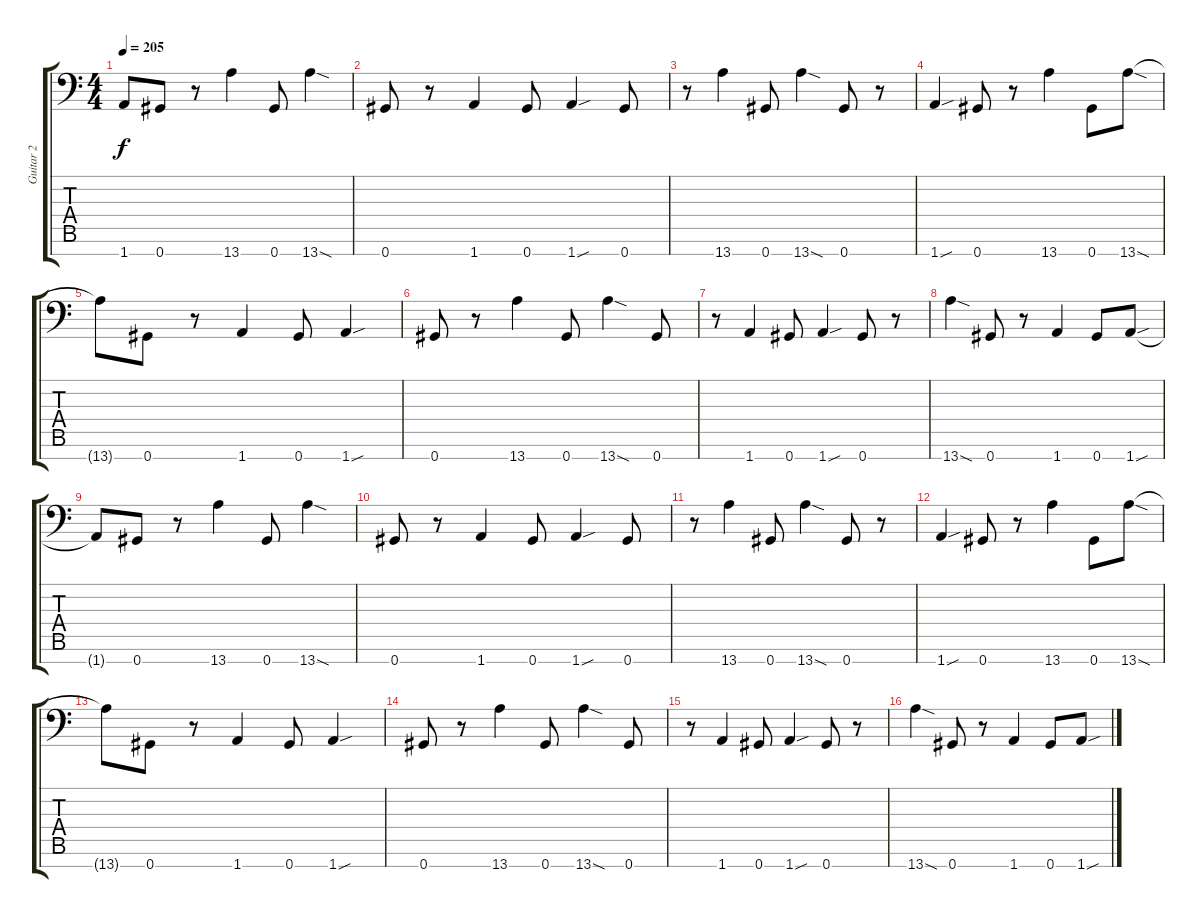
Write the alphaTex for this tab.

\track ("Guitar 2" "Guitar 2") {instrument distortionguitar}
\staff {score tabs}
\tuning (Eb4 Bb3 Gb3 Db3 Ab2 Eb2 Ab1) {hide}
\ts (4 4)
\tempo 205
\clef f4
\ks c
1.7{t}.8{dy f} 0.7.8 r.8 13.7.4 0.7.8 13.7{sod}.4 |
0.7.8 r.8 1.7.4 0.7.8 1.7{sou}.4 0.7.8 |
r.8 13.7.4 0.7.8 13.7{sod}.4 0.7.8 r.8 |
1.7{sou}.4 0.7.8 r.8 13.7.4 0.7.8 13.7{sod}.8 |
13.7{t}.8 0.7.8 r.8 1.7.4 0.7.8 1.7{sou}.4 |
0.7.8 r.8 13.7.4 0.7.8 13.7{sod}.4 0.7.8 |
r.8 1.7.4 0.7.8 1.7{sou}.4 0.7.8 r.8 |
13.7{sod}.4 0.7.8 r.8 1.7.4 0.7.8 1.7{sou}.8 |
1.7{t}.8 0.7.8 r.8 13.7.4 0.7.8 13.7{sod}.4 |
0.7.8 r.8 1.7.4 0.7.8 1.7{sou}.4 0.7.8 |
r.8 13.7.4 0.7.8 13.7{sod}.4 0.7.8 r.8 |
1.7{sou}.4 0.7.8 r.8 13.7.4 0.7.8 13.7{sod}.8 |
13.7{t}.8 0.7.8 r.8 1.7.4 0.7.8 1.7{sou}.4 |
0.7.8 r.8 13.7.4 0.7.8 13.7{sod}.4 0.7.8 |
r.8 1.7.4 0.7.8 1.7{sou}.4 0.7.8 r.8 |
13.7{sod}.4 0.7.8 r.8 1.7.4 0.7.8 1.7{sou}.8
